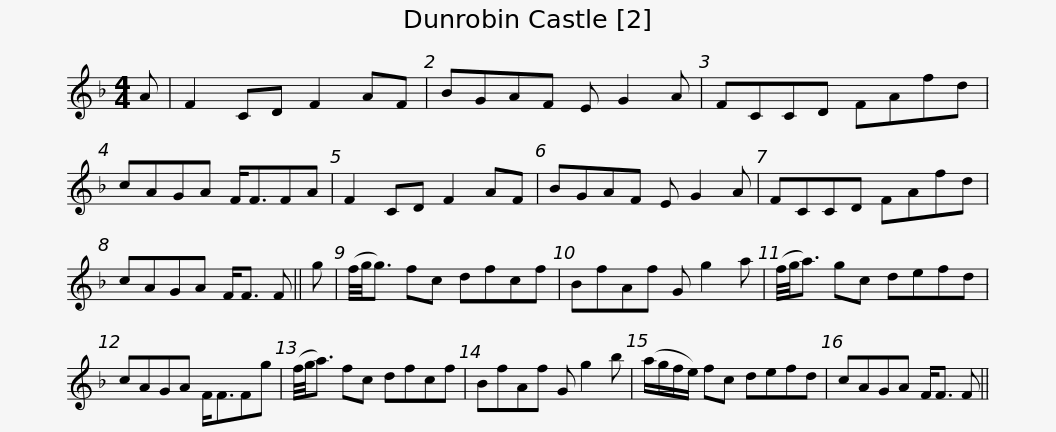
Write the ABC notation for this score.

X:1
L:1/8
M:4/4
I:linebreak $
K:F
V:1 treble
V:1
 A | F2 CD F2 AF | BGAF E G2 A | FCCD FAfd | cAGA F<FFA | %5
 F2 CD F2 AF |$ BGAF E G2 A | FCCD FAfd | cAGA F<F F || g | %10
 (f/4g/4g3/2) fc dfcf | BfAf G g2 a |$ (f/4g/4a3/2) gc defd | cAGA F<FFg | (f/4g/4a3/2) fc dfcf | %15
 BfAf G g2 b | (a/g/f/e/) fc defd |$ cAGA F<F F || %18
